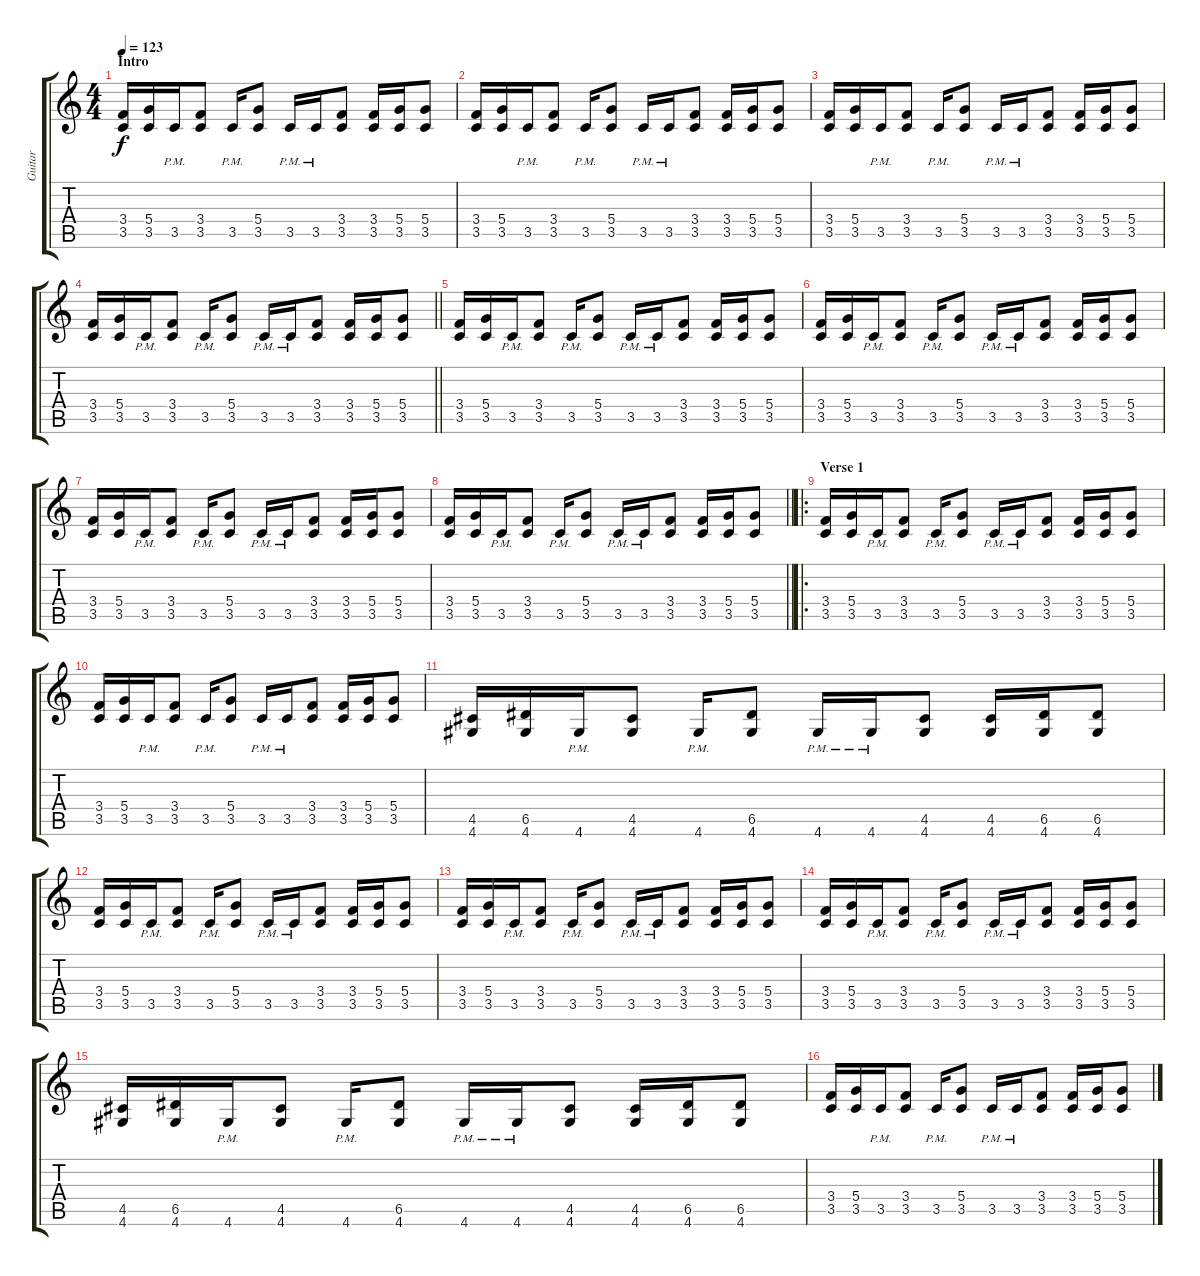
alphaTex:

\track ("Guitar" "Guitar") {instrument distortionguitar}
\staff {score tabs}
\tuning (E4 B3 G3 D3 A2 E2) {hide}
\ts (4 4)
\section ("" "Intro")
\tempo 123
\clef g2
\ks c
(3.4 3.5).16{dy f} (5.4 3.5).16 3.5{pm}.16 (3.4 3.5).8 3.5{pm}.16 (5.4 3.5).8 3.5{pm}.16 3.5{pm}.16 (3.4 3.5).8 (3.4 3.5).16 (5.4 3.5).16 (5.4 3.5).8 |
(3.4 3.5).16 (5.4 3.5).16 3.5{pm}.16 (3.4 3.5).8 3.5{pm}.16 (5.4 3.5).8 3.5{pm}.16 3.5{pm}.16 (3.4 3.5).8 (3.4 3.5).16 (5.4 3.5).16 (5.4 3.5).8 |
(3.4 3.5).16 (5.4 3.5).16 3.5{pm}.16 (3.4 3.5).8 3.5{pm}.16 (5.4 3.5).8 3.5{pm}.16 3.5{pm}.16 (3.4 3.5).8 (3.4 3.5).16 (5.4 3.5).16 (5.4 3.5).8 |
\barLineRight lightlight
(3.4 3.5).16 (5.4 3.5).16 3.5{pm}.16 (3.4 3.5).8 3.5{pm}.16 (5.4 3.5).8 3.5{pm}.16 3.5{pm}.16 (3.4 3.5).8 (3.4 3.5).16 (5.4 3.5).16 (5.4 3.5).8 |
(3.4 3.5).16 (5.4 3.5).16 3.5{pm}.16 (3.4 3.5).8 3.5{pm}.16 (5.4 3.5).8 3.5{pm}.16 3.5{pm}.16 (3.4 3.5).8 (3.4 3.5).16 (5.4 3.5).16 (5.4 3.5).8 |
(3.4 3.5).16 (5.4 3.5).16 3.5{pm}.16 (3.4 3.5).8 3.5{pm}.16 (5.4 3.5).8 3.5{pm}.16 3.5{pm}.16 (3.4 3.5).8 (3.4 3.5).16 (5.4 3.5).16 (5.4 3.5).8 |
(3.4 3.5).16 (5.4 3.5).16 3.5{pm}.16 (3.4 3.5).8 3.5{pm}.16 (5.4 3.5).8 3.5{pm}.16 3.5{pm}.16 (3.4 3.5).8 (3.4 3.5).16 (5.4 3.5).16 (5.4 3.5).8 |
\barLineRight lightlight
(3.4 3.5).16 (5.4 3.5).16 3.5{pm}.16 (3.4 3.5).8 3.5{pm}.16 (5.4 3.5).8 3.5{pm}.16 3.5{pm}.16 (3.4 3.5).8 (3.4 3.5).16 (5.4 3.5).16 (5.4 3.5).8 |
\ro
\section ("" "Verse 1")
(3.4 3.5).16 (5.4 3.5).16 3.5{pm}.16 (3.4 3.5).8 3.5{pm}.16 (5.4 3.5).8 3.5{pm}.16 3.5{pm}.16 (3.4 3.5).8 (3.4 3.5).16 (5.4 3.5).16 (5.4 3.5).8 |
(3.4 3.5).16 (5.4 3.5).16 3.5{pm}.16 (3.4 3.5).8 3.5{pm}.16 (5.4 3.5).8 3.5{pm}.16 3.5{pm}.16 (3.4 3.5).8 (3.4 3.5).16 (5.4 3.5).16 (5.4 3.5).8 |
(4.5 4.6).16 (6.5 4.6).16 4.6{pm}.16 (4.5 4.6).8 4.6{pm}.16 (6.5 4.6).8 4.6{pm}.16 4.6{pm}.16 (4.5 4.6).8 (4.5 4.6).16 (6.5 4.6).16 (6.5 4.6).8 |
(3.4 3.5).16 (5.4 3.5).16 3.5{pm}.16 (3.4 3.5).8 3.5{pm}.16 (5.4 3.5).8 3.5{pm}.16 3.5{pm}.16 (3.4 3.5).8 (3.4 3.5).16 (5.4 3.5).16 (5.4 3.5).8 |
(3.4 3.5).16 (5.4 3.5).16 3.5{pm}.16 (3.4 3.5).8 3.5{pm}.16 (5.4 3.5).8 3.5{pm}.16 3.5{pm}.16 (3.4 3.5).8 (3.4 3.5).16 (5.4 3.5).16 (5.4 3.5).8 |
(3.4 3.5).16 (5.4 3.5).16 3.5{pm}.16 (3.4 3.5).8 3.5{pm}.16 (5.4 3.5).8 3.5{pm}.16 3.5{pm}.16 (3.4 3.5).8 (3.4 3.5).16 (5.4 3.5).16 (5.4 3.5).8 |
(4.5 4.6).16 (6.5 4.6).16 4.6{pm}.16 (4.5 4.6).8 4.6{pm}.16 (6.5 4.6).8 4.6{pm}.16 4.6{pm}.16 (4.5 4.6).8 (4.5 4.6).16 (6.5 4.6).16 (6.5 4.6).8 |
(3.4 3.5).16 (5.4 3.5).16 3.5{pm}.16 (3.4 3.5).8 3.5{pm}.16 (5.4 3.5).8 3.5{pm}.16 3.5{pm}.16 (3.4 3.5).8 (3.4 3.5).16 (5.4 3.5).16 (5.4 3.5).8
